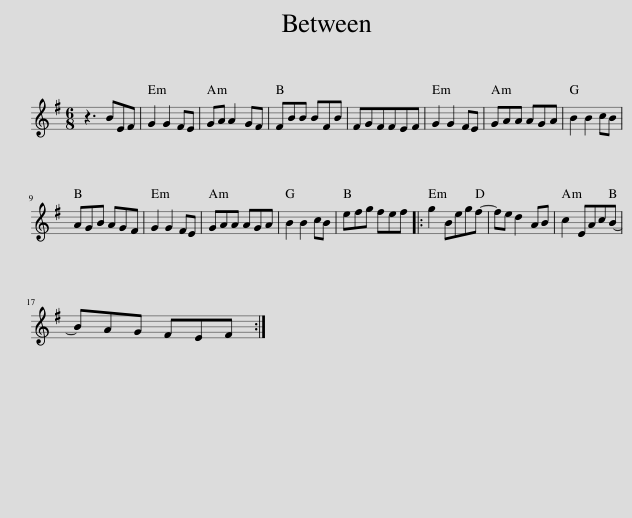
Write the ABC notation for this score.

X:1
L:1/8
M:6/8
I:linebreak $
K:Emin
V:1 treble
V:1
 z3 BEF | G2 G2 FE | GA A2 GF | FBB BFB | FGFFEF | %5
 G2 G2 FE | GAA AGA | B2 B2 cB |$ AGB AGF | G2 G2 FE | %10
 GAA AGA | B2 B2 cB | efg fef |: g2 Begf- | fe d2 AB | %15
 c2 EAcB- |$ BAG FEF :| %17
